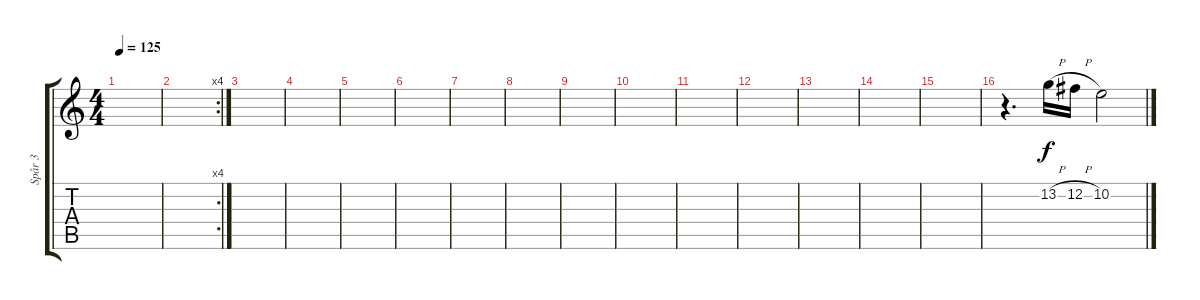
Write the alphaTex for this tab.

\track ("Spår 3" "Spår 3") {instrument distortionguitar}
\staff {score tabs}
\tuning (B3 Gb3 D3 A2 E2 B1) {hide}
\ts (4 4)
\tempo 125
\clef g2
\ks c
|
\rc 4
|
|
|
|
|
|
|
|
|
|
|
|
|
|
r.4{d} 13.2{h}.16 12.2{h}.16 10.2.2
